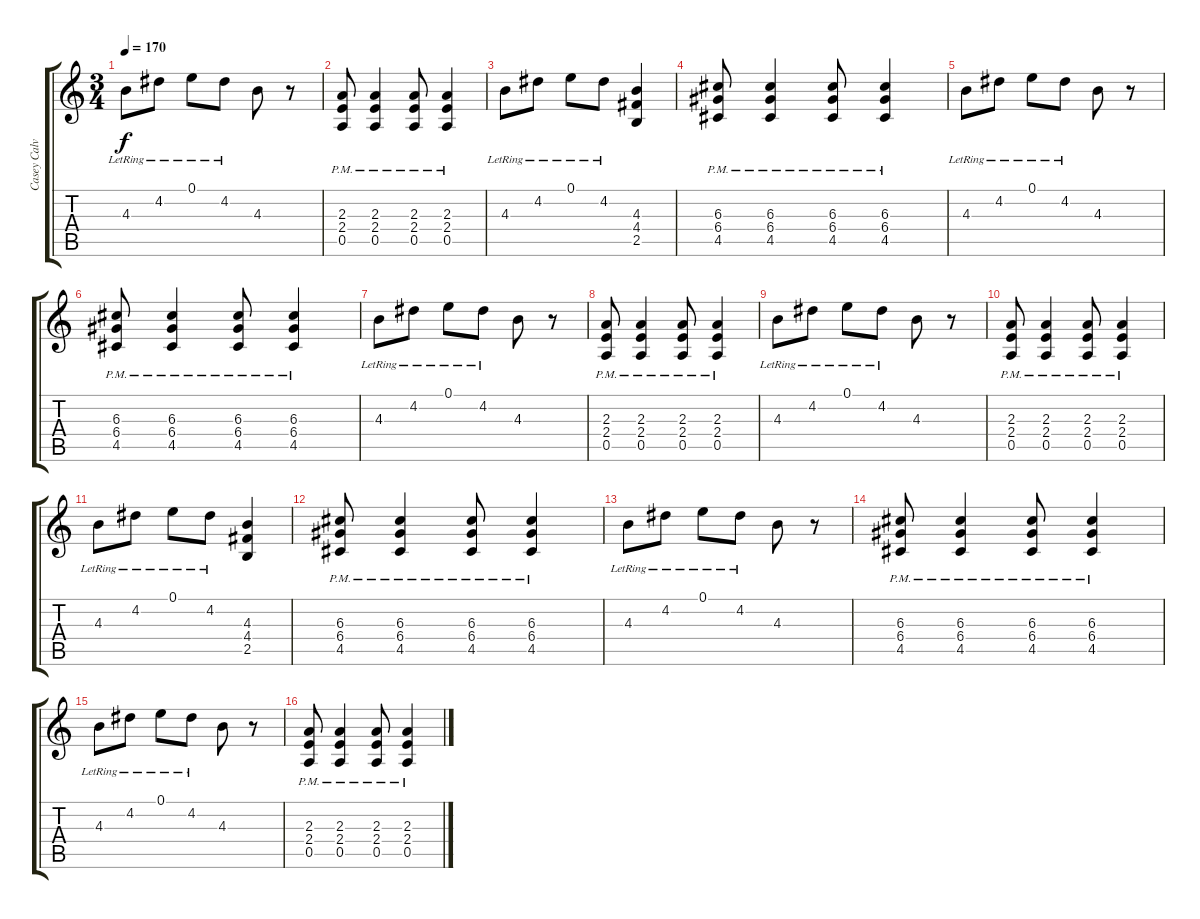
\track ("Casey Calvert (Guitar)" "Casey Calv") {instrument electricguitarjazz}
\staff {score tabs}
\tuning (E4 B3 G3 D3 A2 E2) {hide}
\ts (3 4)
\tempo 170
\clef g2
\ks c
4.3{lr}.8{dy f instrument electricguitarclean} 4.2{lr}.8 0.1{lr}.8 4.2{lr}.8 4.3.8 r.8 |
(2.3{pm} 2.4{pm} 0.5{pm}).8{instrument distortionguitar} (2.3{pm} 2.4{pm} 0.5{pm}).4 (2.3{pm} 2.4{pm} 0.5{pm}).8 (2.3{pm} 2.4{pm} 0.5{pm}).4 |
4.3{lr}.8{instrument electricguitarclean} 4.2{lr}.8 0.1{lr}.8 4.2{lr}.8 (4.3 4.4 2.5).4{instrument distortionguitar} |
(6.3{pm} 6.4{pm} 4.5{pm}).8 (6.3{pm} 6.4{pm} 4.5{pm}).4 (6.3{pm} 6.4{pm} 4.5{pm}).8 (6.3{pm} 6.4{pm} 4.5{pm}).4 |
4.3{lr}.8{instrument electricguitarclean} 4.2{lr}.8 0.1{lr}.8 4.2{lr}.8 4.3.8 r.8 |
(6.3{pm} 6.4{pm} 4.5{pm}).8{instrument distortionguitar} (6.3{pm} 6.4{pm} 4.5{pm}).4 (6.3{pm} 6.4{pm} 4.5{pm}).8 (6.3{pm} 6.4{pm} 4.5{pm}).4 |
4.3{lr}.8{instrument electricguitarclean} 4.2{lr}.8 0.1{lr}.8 4.2{lr}.8 4.3.8 r.8 |
(2.3{pm} 2.4{pm} 0.5{pm}).8{instrument distortionguitar} (2.3{pm} 2.4{pm} 0.5{pm}).4 (2.3{pm} 2.4{pm} 0.5{pm}).8 (2.3{pm} 2.4{pm} 0.5{pm}).4 |
4.3{lr}.8{instrument electricguitarclean} 4.2{lr}.8 0.1{lr}.8 4.2{lr}.8 4.3.8 r.8 |
(2.3{pm} 2.4{pm} 0.5{pm}).8{instrument distortionguitar} (2.3{pm} 2.4{pm} 0.5{pm}).4 (2.3{pm} 2.4{pm} 0.5{pm}).8 (2.3{pm} 2.4{pm} 0.5{pm}).4 |
4.3{lr}.8{instrument electricguitarclean} 4.2{lr}.8 0.1{lr}.8 4.2{lr}.8 (4.3 4.4 2.5).4{instrument distortionguitar} |
(6.3{pm} 6.4{pm} 4.5{pm}).8 (6.3{pm} 6.4{pm} 4.5{pm}).4 (6.3{pm} 6.4{pm} 4.5{pm}).8 (6.3{pm} 6.4{pm} 4.5{pm}).4 |
4.3{lr}.8{volume 13 instrument electricguitarclean} 4.2{lr}.8 0.1{lr}.8 4.2{lr}.8 4.3.8 r.8 |
(6.3{pm} 6.4{pm} 4.5{pm}).8{instrument distortionguitar} (6.3{pm} 6.4{pm} 4.5{pm}).4 (6.3{pm} 6.4{pm} 4.5{pm}).8 (6.3{pm} 6.4{pm} 4.5{pm}).4 |
4.3{lr}.8{volume 13 instrument electricguitarclean} 4.2{lr}.8 0.1{lr}.8 4.2{lr}.8 4.3.8 r.8 |
(2.3{pm} 2.4{pm} 0.5{pm}).8{instrument distortionguitar} (2.3{pm} 2.4{pm} 0.5{pm}).4 (2.3{pm} 2.4{pm} 0.5{pm}).8 (2.3{pm} 2.4{pm} 0.5{pm}).4
